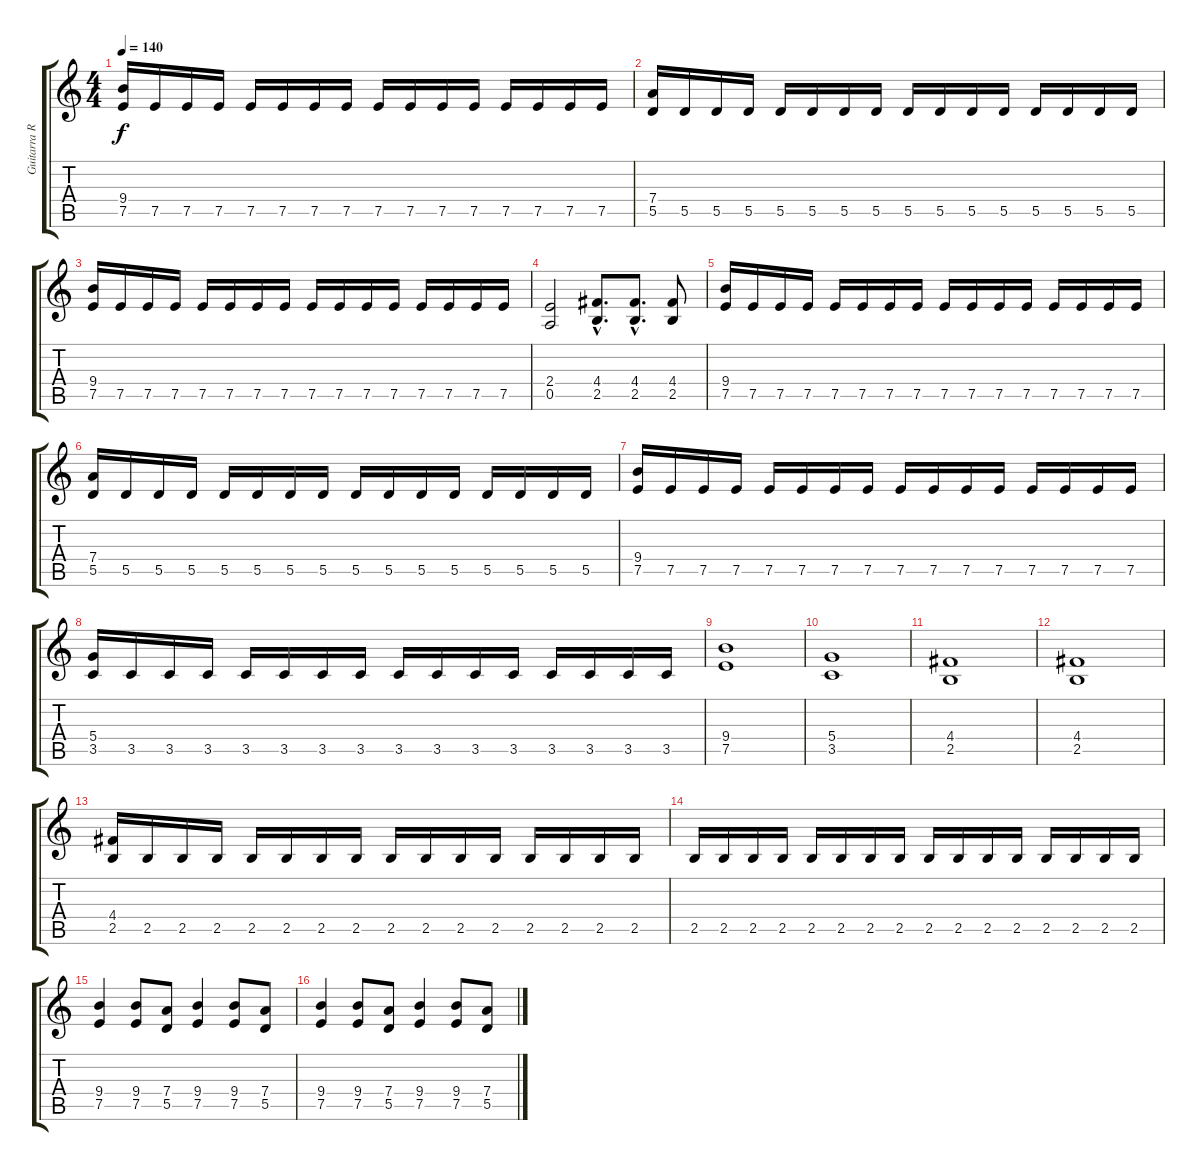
\track ("Guitarra Ritmica" "Guitarra R") {instrument distortionguitar}
\staff {score tabs}
\tuning (E4 B3 G3 D3 A2 E2) {hide}
\ts (4 4)
\tempo 140
\clef g2
\ks c
(9.4 7.5).16{dy f} 7.5.16 7.5.16 7.5.16 7.5.16 7.5.16 7.5.16 7.5.16 7.5.16 7.5.16 7.5.16 7.5.16 7.5.16 7.5.16 7.5.16 7.5.16 |
(7.4 5.5).16 5.5.16 5.5.16 5.5.16 5.5.16 5.5.16 5.5.16 5.5.16 5.5.16 5.5.16 5.5.16 5.5.16 5.5.16 5.5.16 5.5.16 5.5.16 |
(9.4 7.5).16 7.5.16 7.5.16 7.5.16 7.5.16 7.5.16 7.5.16 7.5.16 7.5.16 7.5.16 7.5.16 7.5.16 7.5.16 7.5.16 7.5.16 7.5.16 |
(2.4 0.5).2 (4.4{hac} 2.5{hac}).8{d} (4.4{hac} 2.5{hac}).8{d} (4.4 2.5).8 |
(9.4 7.5).16 7.5.16 7.5.16 7.5.16 7.5.16 7.5.16 7.5.16 7.5.16 7.5.16 7.5.16 7.5.16 7.5.16 7.5.16 7.5.16 7.5.16 7.5.16 |
(7.4 5.5).16 5.5.16 5.5.16 5.5.16 5.5.16 5.5.16 5.5.16 5.5.16 5.5.16 5.5.16 5.5.16 5.5.16 5.5.16 5.5.16 5.5.16 5.5.16 |
(9.4 7.5).16 7.5.16 7.5.16 7.5.16 7.5.16 7.5.16 7.5.16 7.5.16 7.5.16 7.5.16 7.5.16 7.5.16 7.5.16 7.5.16 7.5.16 7.5.16 |
(5.4 3.5).16 3.5.16 3.5.16 3.5.16 3.5.16 3.5.16 3.5.16 3.5.16 3.5.16 3.5.16 3.5.16 3.5.16 3.5.16 3.5.16 3.5.16 3.5.16 |
(9.4 7.5).1 |
(5.4 3.5).1 |
(4.4 2.5).1 |
(4.4 2.5).1 |
(4.4 2.5).16 2.5.16 2.5.16 2.5.16 2.5.16 2.5.16 2.5.16 2.5.16 2.5.16 2.5.16 2.5.16 2.5.16 2.5.16 2.5.16 2.5.16 2.5.16 |
2.5.16 2.5.16 2.5.16 2.5.16 2.5.16 2.5.16 2.5.16 2.5.16 2.5.16 2.5.16 2.5.16 2.5.16 2.5.16 2.5.16 2.5.16 2.5.16 |
(9.4 7.5).4 (9.4 7.5).8 (7.4 5.5).8 (9.4 7.5).4 (9.4 7.5).8 (7.4 5.5).8 |
(9.4 7.5).4 (9.4 7.5).8 (7.4 5.5).8 (9.4 7.5).4 (9.4 7.5).8 (7.4 5.5).8
